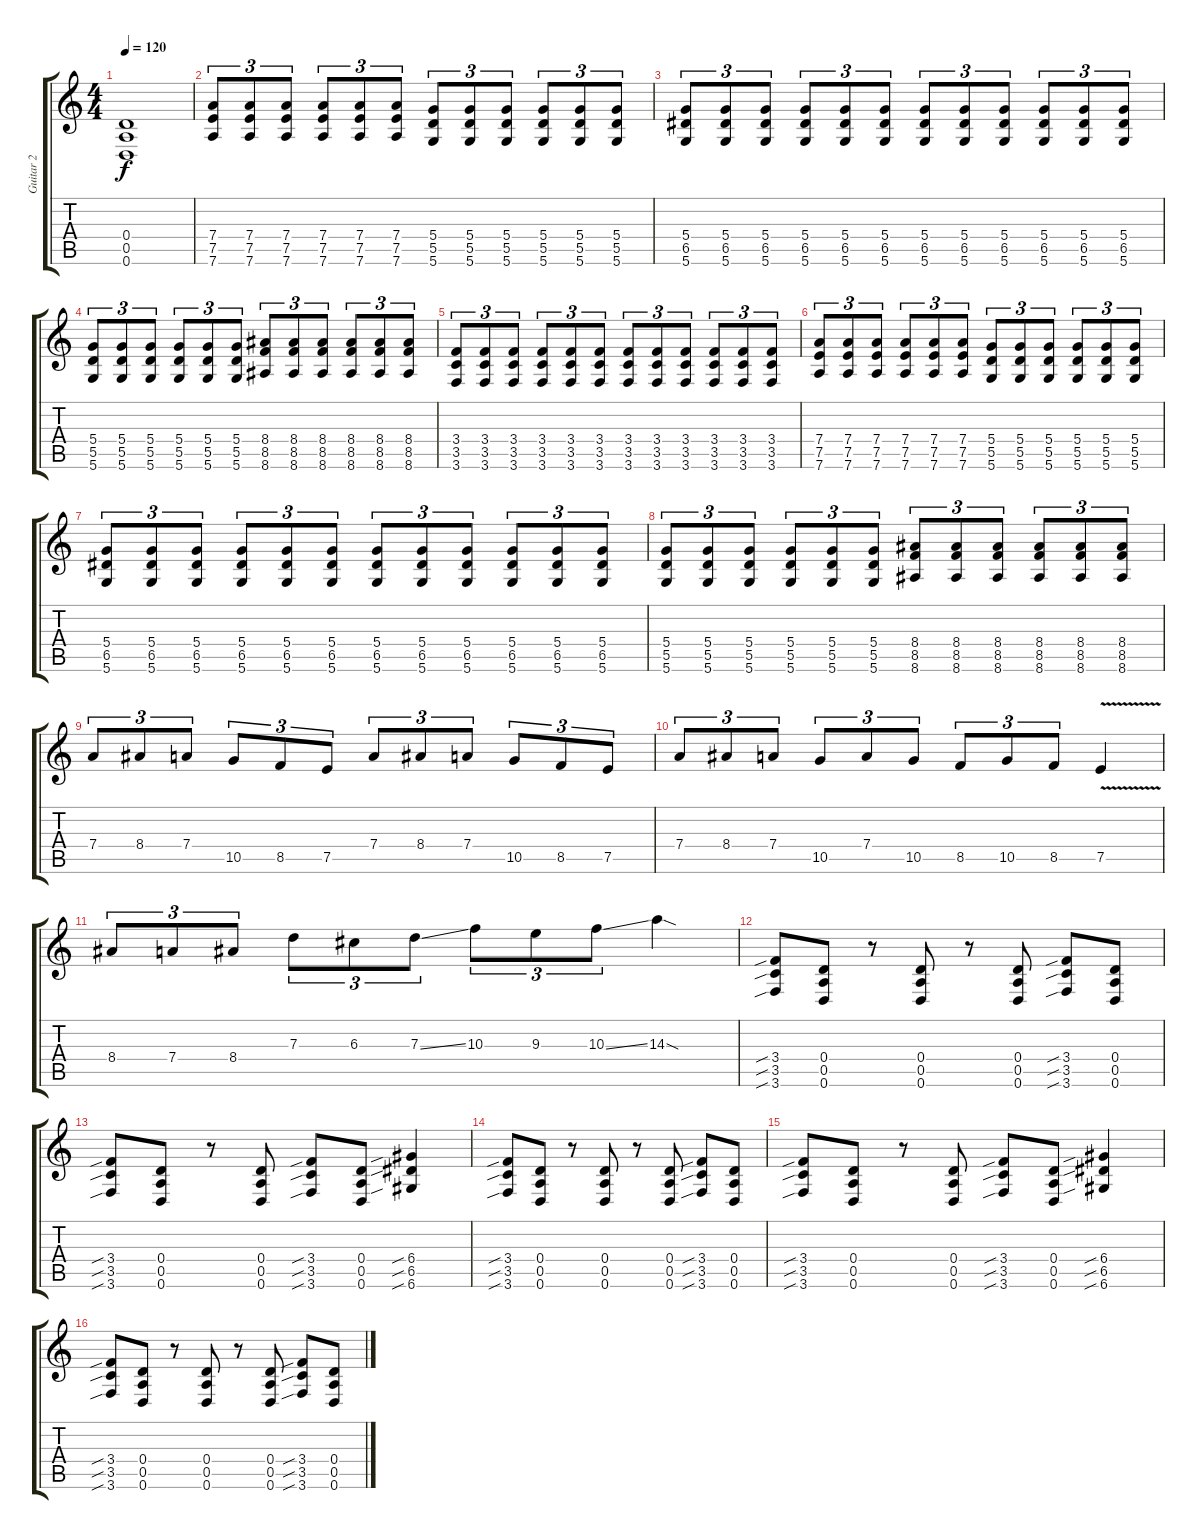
\track ("Guitar 2" "Guitar 2") {instrument distortionguitar}
\staff {score tabs}
\tuning (E4 B3 G3 D3 A2 D2) {hide}
\ts (4 4)
\tempo 120
\clef g2
\ks c
(0.4 0.5 0.6).1{dy f} |
(7.4 7.5 7.6).8{tu (3 2)} (7.4 7.5 7.6).8{tu (3 2)} (7.4 7.5 7.6).8{tu (3 2)} (7.4 7.5 7.6).8{tu (3 2)} (7.4 7.5 7.6).8{tu (3 2)} (7.4 7.5 7.6).8{tu (3 2)} (5.4 5.5 5.6).8{tu (3 2)} (5.4 5.5 5.6).8{tu (3 2)} (5.4 5.5 5.6).8{tu (3 2)} (5.4 5.5 5.6).8{tu (3 2)} (5.4 5.5 5.6).8{tu (3 2)} (5.4 5.5 5.6).8{tu (3 2)} |
(5.4 6.5 5.6).8{tu (3 2)} (5.4 6.5 5.6).8{tu (3 2)} (5.4 6.5 5.6).8{tu (3 2)} (5.4 6.5 5.6).8{tu (3 2)} (5.4 6.5 5.6).8{tu (3 2)} (5.4 6.5 5.6).8{tu (3 2)} (5.4 6.5 5.6).8{tu (3 2)} (5.4 6.5 5.6).8{tu (3 2)} (5.4 6.5 5.6).8{tu (3 2)} (5.4 6.5 5.6).8{tu (3 2)} (5.4 6.5 5.6).8{tu (3 2)} (5.4 6.5 5.6).8{tu (3 2)} |
(5.4 5.5 5.6).8{tu (3 2)} (5.4 5.5 5.6).8{tu (3 2)} (5.4 5.5 5.6).8{tu (3 2)} (5.4 5.5 5.6).8{tu (3 2)} (5.4 5.5 5.6).8{tu (3 2)} (5.4 5.5 5.6).8{tu (3 2)} (8.4 8.5 8.6).8{tu (3 2)} (8.4 8.5 8.6).8{tu (3 2)} (8.4 8.5 8.6).8{tu (3 2)} (8.4 8.5 8.6).8{tu (3 2)} (8.4 8.5 8.6).8{tu (3 2)} (8.4 8.5 8.6).8{tu (3 2)} |
(3.4 3.5 3.6).8{tu (3 2)} (3.4 3.5 3.6).8{tu (3 2)} (3.4 3.5 3.6).8{tu (3 2)} (3.4 3.5 3.6).8{tu (3 2)} (3.4 3.5 3.6).8{tu (3 2)} (3.4 3.5 3.6).8{tu (3 2)} (3.4 3.5 3.6).8{tu (3 2)} (3.4 3.5 3.6).8{tu (3 2)} (3.4 3.5 3.6).8{tu (3 2)} (3.4 3.5 3.6).8{tu (3 2)} (3.4 3.5 3.6).8{tu (3 2)} (3.4 3.5 3.6).8{tu (3 2)} |
(7.4 7.5 7.6).8{tu (3 2)} (7.4 7.5 7.6).8{tu (3 2)} (7.4 7.5 7.6).8{tu (3 2)} (7.4 7.5 7.6).8{tu (3 2)} (7.4 7.5 7.6).8{tu (3 2)} (7.4 7.5 7.6).8{tu (3 2)} (5.4 5.5 5.6).8{tu (3 2)} (5.4 5.5 5.6).8{tu (3 2)} (5.4 5.5 5.6).8{tu (3 2)} (5.4 5.5 5.6).8{tu (3 2)} (5.4 5.5 5.6).8{tu (3 2)} (5.4 5.5 5.6).8{tu (3 2)} |
(5.4 6.5 5.6).8{tu (3 2)} (5.4 6.5 5.6).8{tu (3 2)} (5.4 6.5 5.6).8{tu (3 2)} (5.4 6.5 5.6).8{tu (3 2)} (5.4 6.5 5.6).8{tu (3 2)} (5.4 6.5 5.6).8{tu (3 2)} (5.4 6.5 5.6).8{tu (3 2)} (5.4 6.5 5.6).8{tu (3 2)} (5.4 6.5 5.6).8{tu (3 2)} (5.4 6.5 5.6).8{tu (3 2)} (5.4 6.5 5.6).8{tu (3 2)} (5.4 6.5 5.6).8{tu (3 2)} |
(5.4 5.5 5.6).8{tu (3 2)} (5.4 5.5 5.6).8{tu (3 2)} (5.4 5.5 5.6).8{tu (3 2)} (5.4 5.5 5.6).8{tu (3 2)} (5.4 5.5 5.6).8{tu (3 2)} (5.4 5.5 5.6).8{tu (3 2)} (8.4 8.5 8.6).8{tu (3 2)} (8.4 8.5 8.6).8{tu (3 2)} (8.4 8.5 8.6).8{tu (3 2)} (8.4 8.5 8.6).8{tu (3 2)} (8.4 8.5 8.6).8{tu (3 2)} (8.4 8.5 8.6).8{tu (3 2)} |
7.4.8{tu (3 2)} 8.4.8{tu (3 2)} 7.4.8{tu (3 2)} 10.5.8{tu (3 2)} 8.5.8{tu (3 2)} 7.5.8{tu (3 2)} 7.4.8{tu (3 2)} 8.4.8{tu (3 2)} 7.4.8{tu (3 2)} 10.5.8{tu (3 2)} 8.5.8{tu (3 2)} 7.5.8{tu (3 2)} |
7.4.8{tu (3 2)} 8.4.8{tu (3 2)} 7.4.8{tu (3 2)} 10.5.8{tu (3 2)} 7.4.8{tu (3 2)} 10.5.8{tu (3 2)} 8.5.8{tu (3 2)} 10.5.8{tu (3 2)} 8.5.8{tu (3 2)} 7.5{v}.4 |
8.4.8{tu (3 2)} 7.4.8{tu (3 2)} 8.4.8{tu (3 2)} 7.3.8{tu (3 2)} 6.3.8{tu (3 2)} 7.3{ss}.8{tu (3 2)} 10.3.8{tu (3 2)} 9.3.8{tu (3 2)} 10.3{ss}.8{tu (3 2)} 14.3{sod}.4 |
(3.4{sib} 3.5{sib} 3.6{sib}).8 (0.4 0.5 0.6).8 r.8 (0.4 0.5 0.6).8 r.8 (0.4 0.5 0.6).8 (3.4{sib} 3.5{sib} 3.6{sib}).8 (0.4 0.5 0.6).8 |
(3.4{sib} 3.5{sib} 3.6{sib}).8 (0.4 0.5 0.6).8 r.8 (0.4 0.5 0.6).8 (3.4{sib} 3.5{sib} 3.6{sib}).8 (0.4 0.5 0.6).8 (6.4{sib} 6.5{sib} 6.6{sib}).4 |
(3.4{sib} 3.5{sib} 3.6{sib}).8 (0.4 0.5 0.6).8 r.8 (0.4 0.5 0.6).8 r.8 (0.4 0.5 0.6).8 (3.4{sib} 3.5{sib} 3.6{sib}).8 (0.4 0.5 0.6).8 |
(3.4{sib} 3.5{sib} 3.6{sib}).8 (0.4 0.5 0.6).8 r.8 (0.4 0.5 0.6).8 (3.4{sib} 3.5{sib} 3.6{sib}).8 (0.4 0.5 0.6).8 (6.4{sib} 6.5{sib} 6.6{sib}).4 |
(3.4{sib} 3.5{sib} 3.6{sib}).8 (0.4 0.5 0.6).8 r.8 (0.4 0.5 0.6).8 r.8 (0.4 0.5 0.6).8 (3.4{sib} 3.5{sib} 3.6{sib}).8 (0.4 0.5 0.6).8
